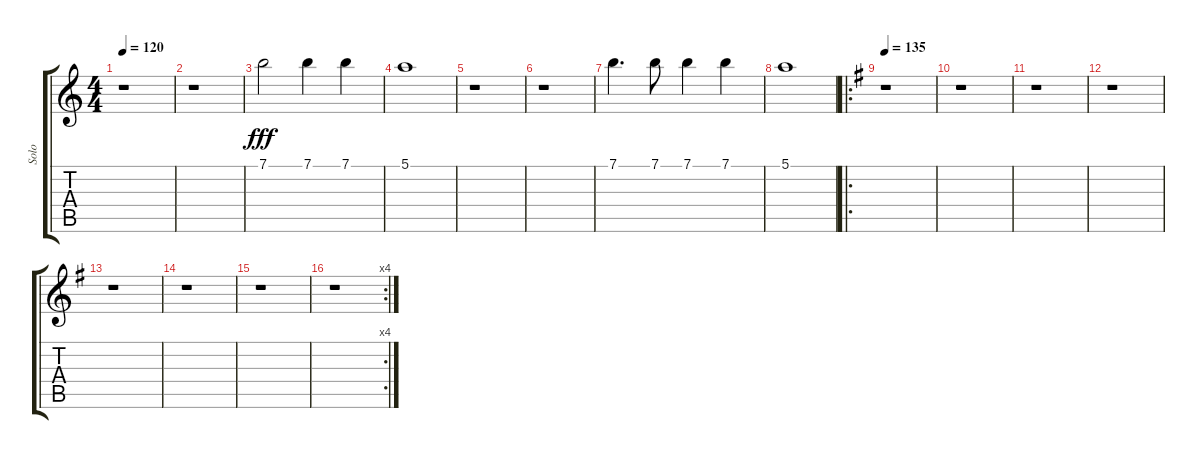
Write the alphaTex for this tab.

\track ("Solo" "Solo") {instrument electricguitarjazz}
\staff {score tabs}
\tuning (E4 B3 G3 D3 A2 E2) {hide}
\ts (4 4)
\tempo 120
\clef g2
\ks c
r.1{dy f} |
r.1 |
7.1.2{dy fff} 7.1.4 7.1.4 |
5.1.1 |
r.1 |
r.1 |
7.1.4{d} 7.1.8 7.1.4 7.1.4 |
5.1.1 |
\ro
\tempo 135
\ks g
r.1 |
r.1 |
r.1 |
r.1 |
r.1 |
r.1 |
r.1 |
\rc 4
r.1
